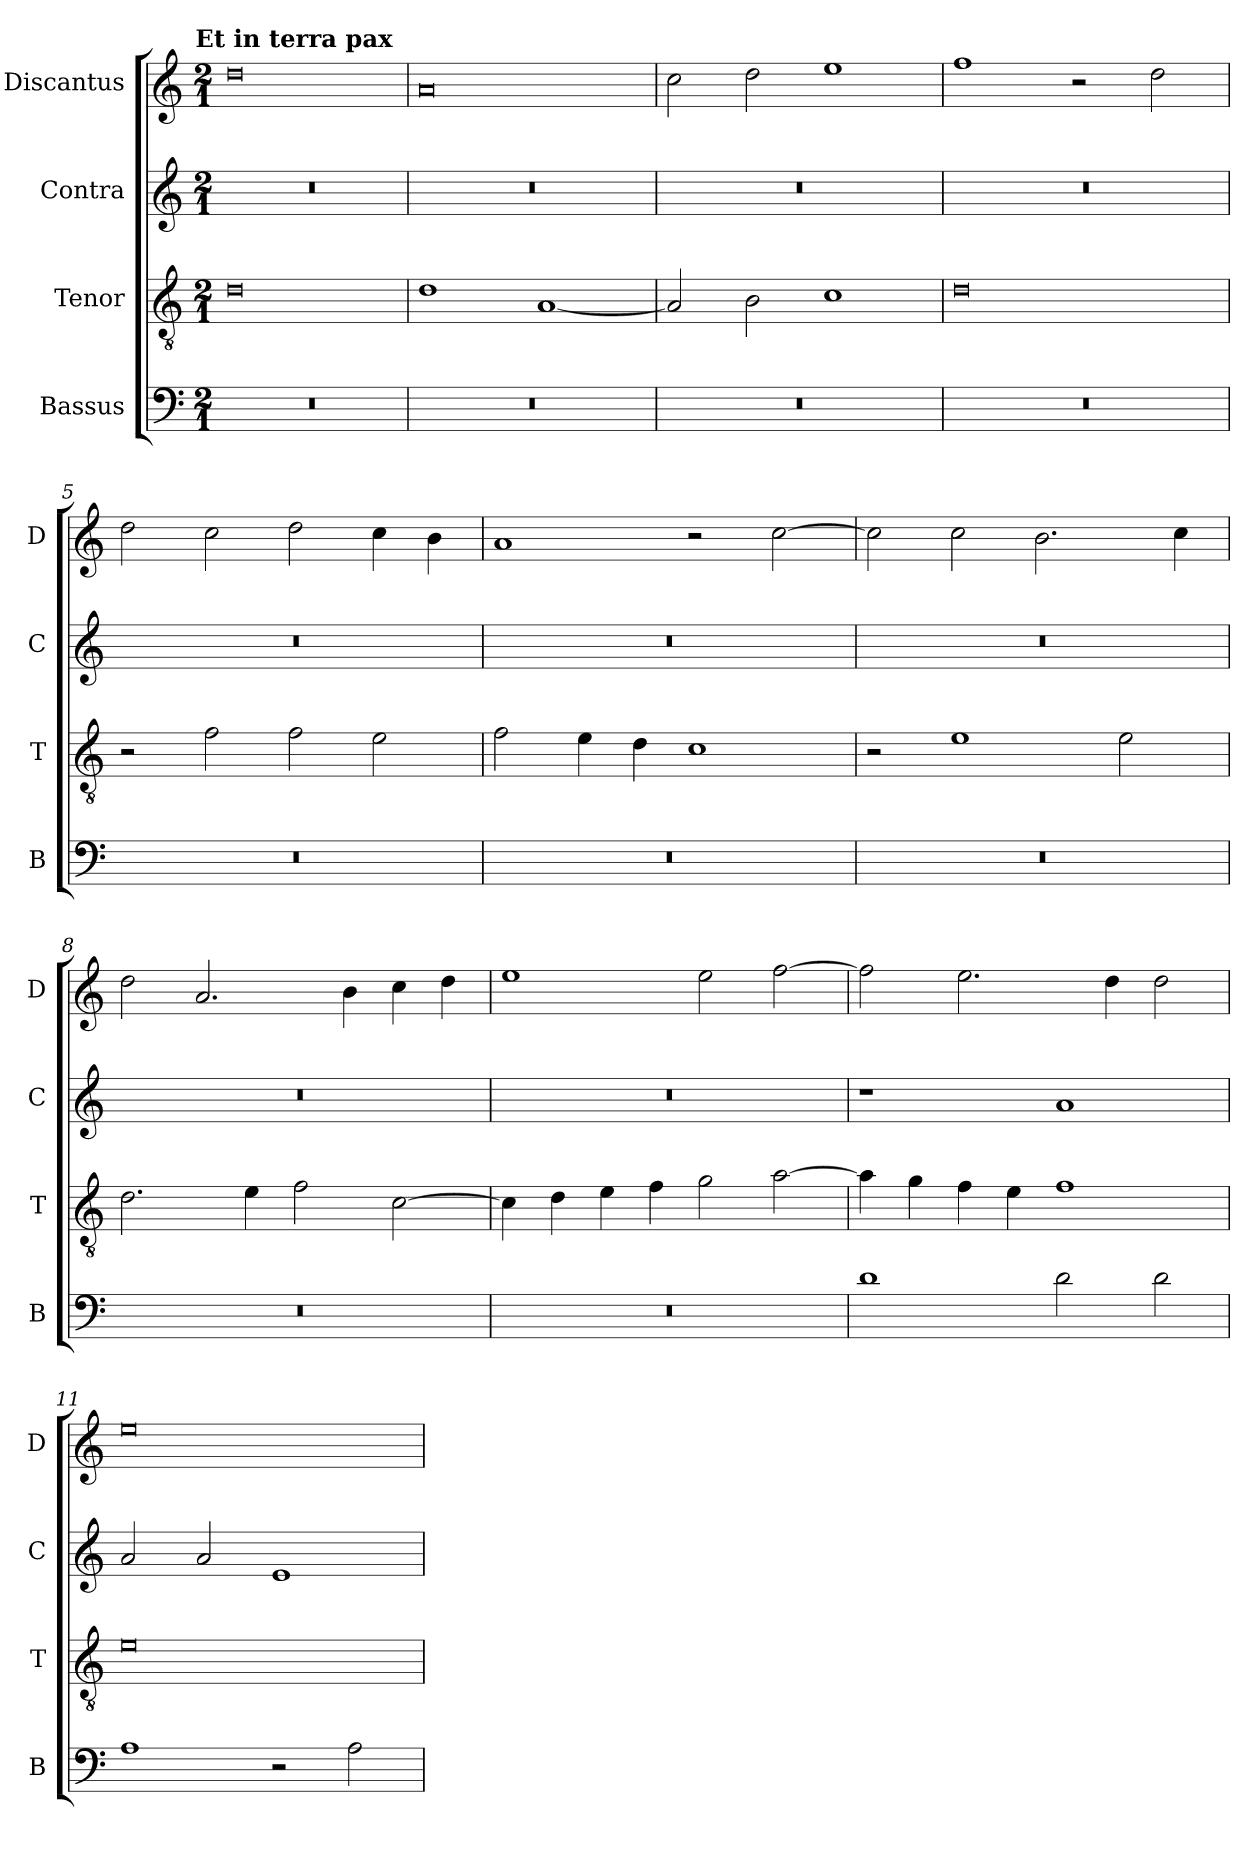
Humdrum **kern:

**kern	**kern	**kern	**kern
*part4	*part3	*part2	*part1
*staff4	*staff3	*staff2	*staff1
*I"Bassus	*I"Tenor	*I"Contra	*I"Discantus
*I'B	*I'T	*I'C	*I'D
*clefF4	*clefGv2	*clefG2	*clefG2
*k[]	*k[]	*k[]	*k[]
!!LO:TX:omd:t=Et in terra pax
*M2/1	*M2/1	*M2/1	*M2/1
=1	=1	=1	=1
0r	0d	0r	0dd
=2	=2	=2	=2
0r	1d	0r	0a
.	[1A	.	.
=3	=3	=3	=3
0r	2A/]	0r	2cc\
.	2B\	.	2dd\
.	1c	.	1ee
=4	=4	=4	=4
0r	0d	0r	1ff
.	.	.	2r
.	.	.	2dd\
=5	=5	=5	=5
0r	2r	0r	2dd\
.	2f\	.	2cc\
.	2f\	.	2dd\
.	2e\	.	4cc\
.	.	.	4b\
=6	=6	=6	=6
0r	2f\	0r	1a
.	4e\	.	.
.	4d\	.	.
.	1c	.	2r
.	.	.	[2cc\
=7	=7	=7	=7
0r	2r	0r	2cc\]
.	1e	.	2cc\
.	.	.	2.b\
.	2e\	.	.
.	.	.	4cc\
=8	=8	=8	=8
0r	2.d\	0r	2dd\
.	.	.	2.a/
.	4e\	.	.
.	2f\	.	.
.	.	.	4b\
.	[2c\	.	4cc\
.	.	.	4dd\
=9	=9	=9	=9
0r	4c\]	0r	1ee
.	4d\	.	.
.	4e\	.	.
.	4f\	.	.
.	2g\	.	2ee\
.	[2a\	.	[2ff\
=10	=10	=10	=10
1d	4a\]	1r	2ff\]
.	4g\	.	.
.	4f\	.	2.ee\
.	4e\	.	.
2d\	1f	1a	.
.	.	.	4dd\
2d\	.	.	2dd\
=11	=11	=11	=11
1A	0e	2a/	0ee
.	.	2a/	.
2r	.	1e	.
2A\	.	.	.
=	=	=	=
*-	*-	*-	*-
